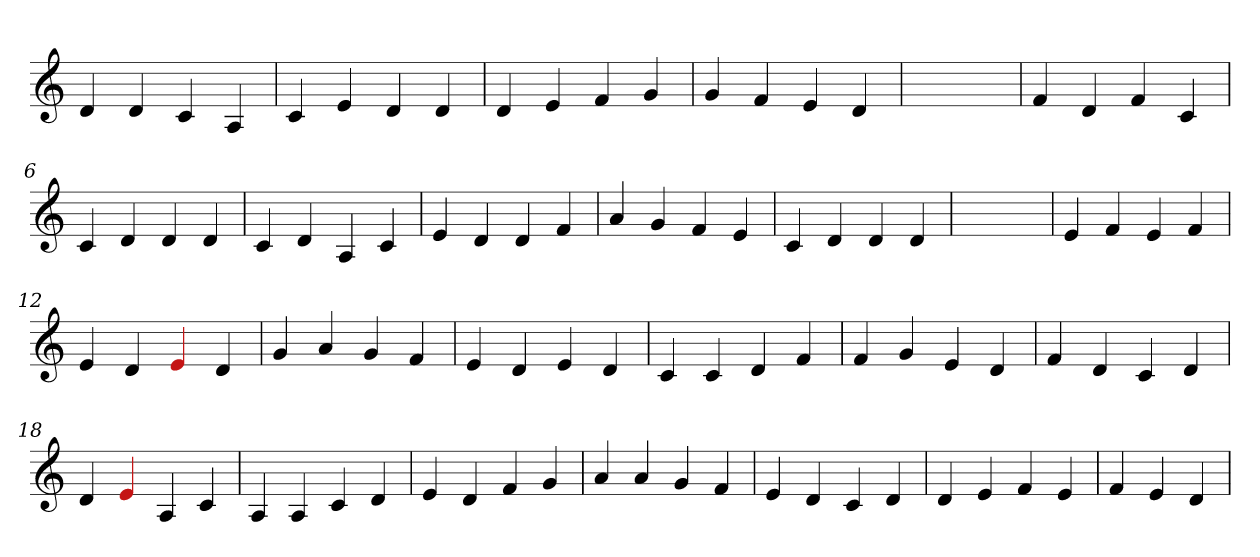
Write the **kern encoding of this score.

**kern
*part1
*staff1
*clefG2
=1
4d
4d
4c
4A
=2
4c
4e
4d
4d
=3
4d
4e
4f
4g
=4
4g
4f
4e
4d
=5
1ryy
=5
4f
4d
4f
4c
=6
4c
4d
4d
4d
=7
4c
4d
4A
4c
=8
4e
4d
4d
4f
=9
4a
4g
4f
4e
=10
4c
4d
4d
4d
=11
1ryy
=11
4e
4f
4e
4f
=12
4e
4d
4Re
4d
=13
4g
4a
4g
4f
=14
4e
4d
4e
4d
=15
4c
4c
4d
4f
=16
4f
4g
4e
4d
=17
4f
4d
4c
4d
=18
4d
4Re
4A
4c
=19
4A
4A
4c
4d
=20
4e
4d
4f
4g
=21
4a
4a
4g
4f
=22
4e
4d
4c
4d
=23
4d
4e
4f
4e
=24
4f
4e
4d
=
*-
